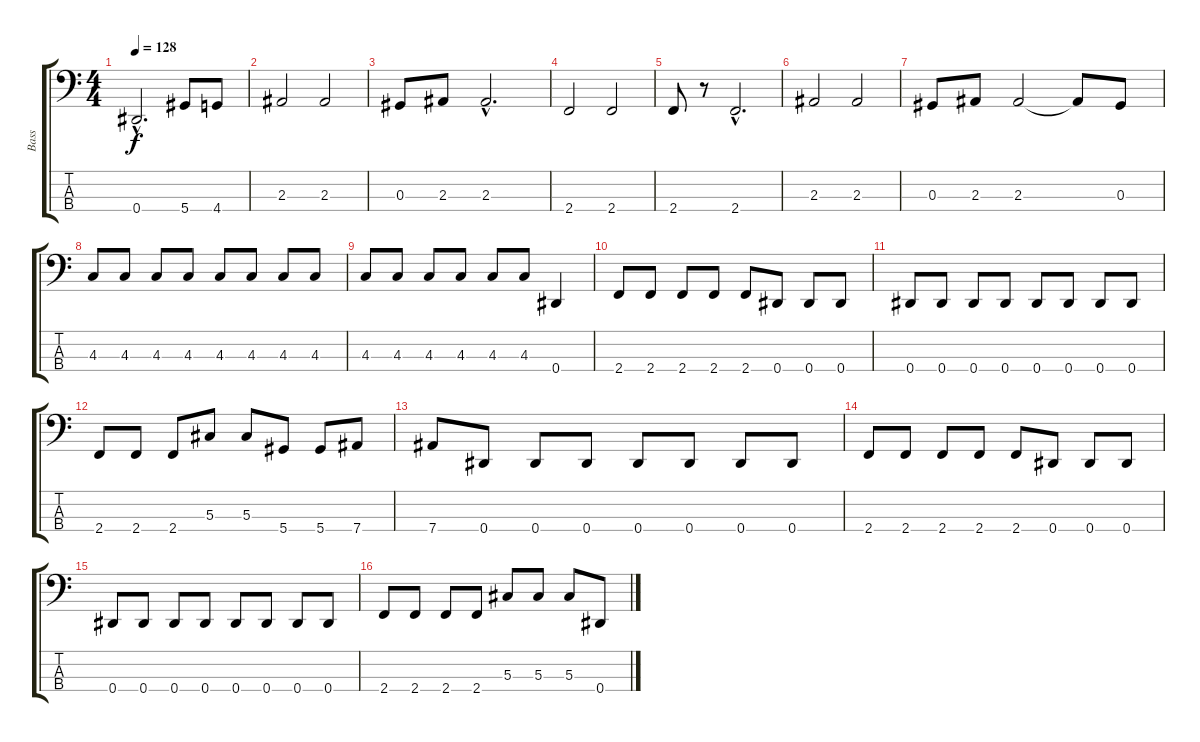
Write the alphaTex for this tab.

\track ("Bass" "Bass") {instrument electricbassfinger}
\staff {score tabs}
\tuning (Gb2 Db2 Ab1 Eb1) {hide}
\ts (4 4)
\tempo 128
\clef f4
\ks c
0.4{hac}.2{d dy f} 5.4.8 4.4.8 |
2.3.2 2.3.2 |
0.3.8 2.3.8 2.3{hac}.2{d} |
2.4.2 2.4.2 |
2.4.8 r.8 2.4{hac}.2{d} |
2.3.2 2.3.2 |
0.3.8 2.3.8 2.3.2 2.3{t}.8 0.3.8 |
4.3.8 4.3.8 4.3.8 4.3.8 4.3.8 4.3.8 4.3.8 4.3.8 |
4.3.8 4.3.8 4.3.8 4.3.8 4.3.8 4.3.8 0.4.4 |
2.4.8 2.4.8 2.4.8 2.4.8 2.4.8 0.4.8 0.4.8 0.4.8 |
0.4.8 0.4.8 0.4.8 0.4.8 0.4.8 0.4.8 0.4.8 0.4.8 |
2.4.8 2.4.8 2.4.8 5.3.8 5.3.8 5.4.8 5.4.8 7.4.8 |
7.4.8 0.4.8 0.4.8 0.4.8 0.4.8 0.4.8 0.4.8 0.4.8 |
2.4.8 2.4.8 2.4.8 2.4.8 2.4.8 0.4.8 0.4.8 0.4.8 |
0.4.8 0.4.8 0.4.8 0.4.8 0.4.8 0.4.8 0.4.8 0.4.8 |
2.4.8 2.4.8 2.4.8 2.4.8 5.3.8 5.3.8 5.3.8 0.4.8
